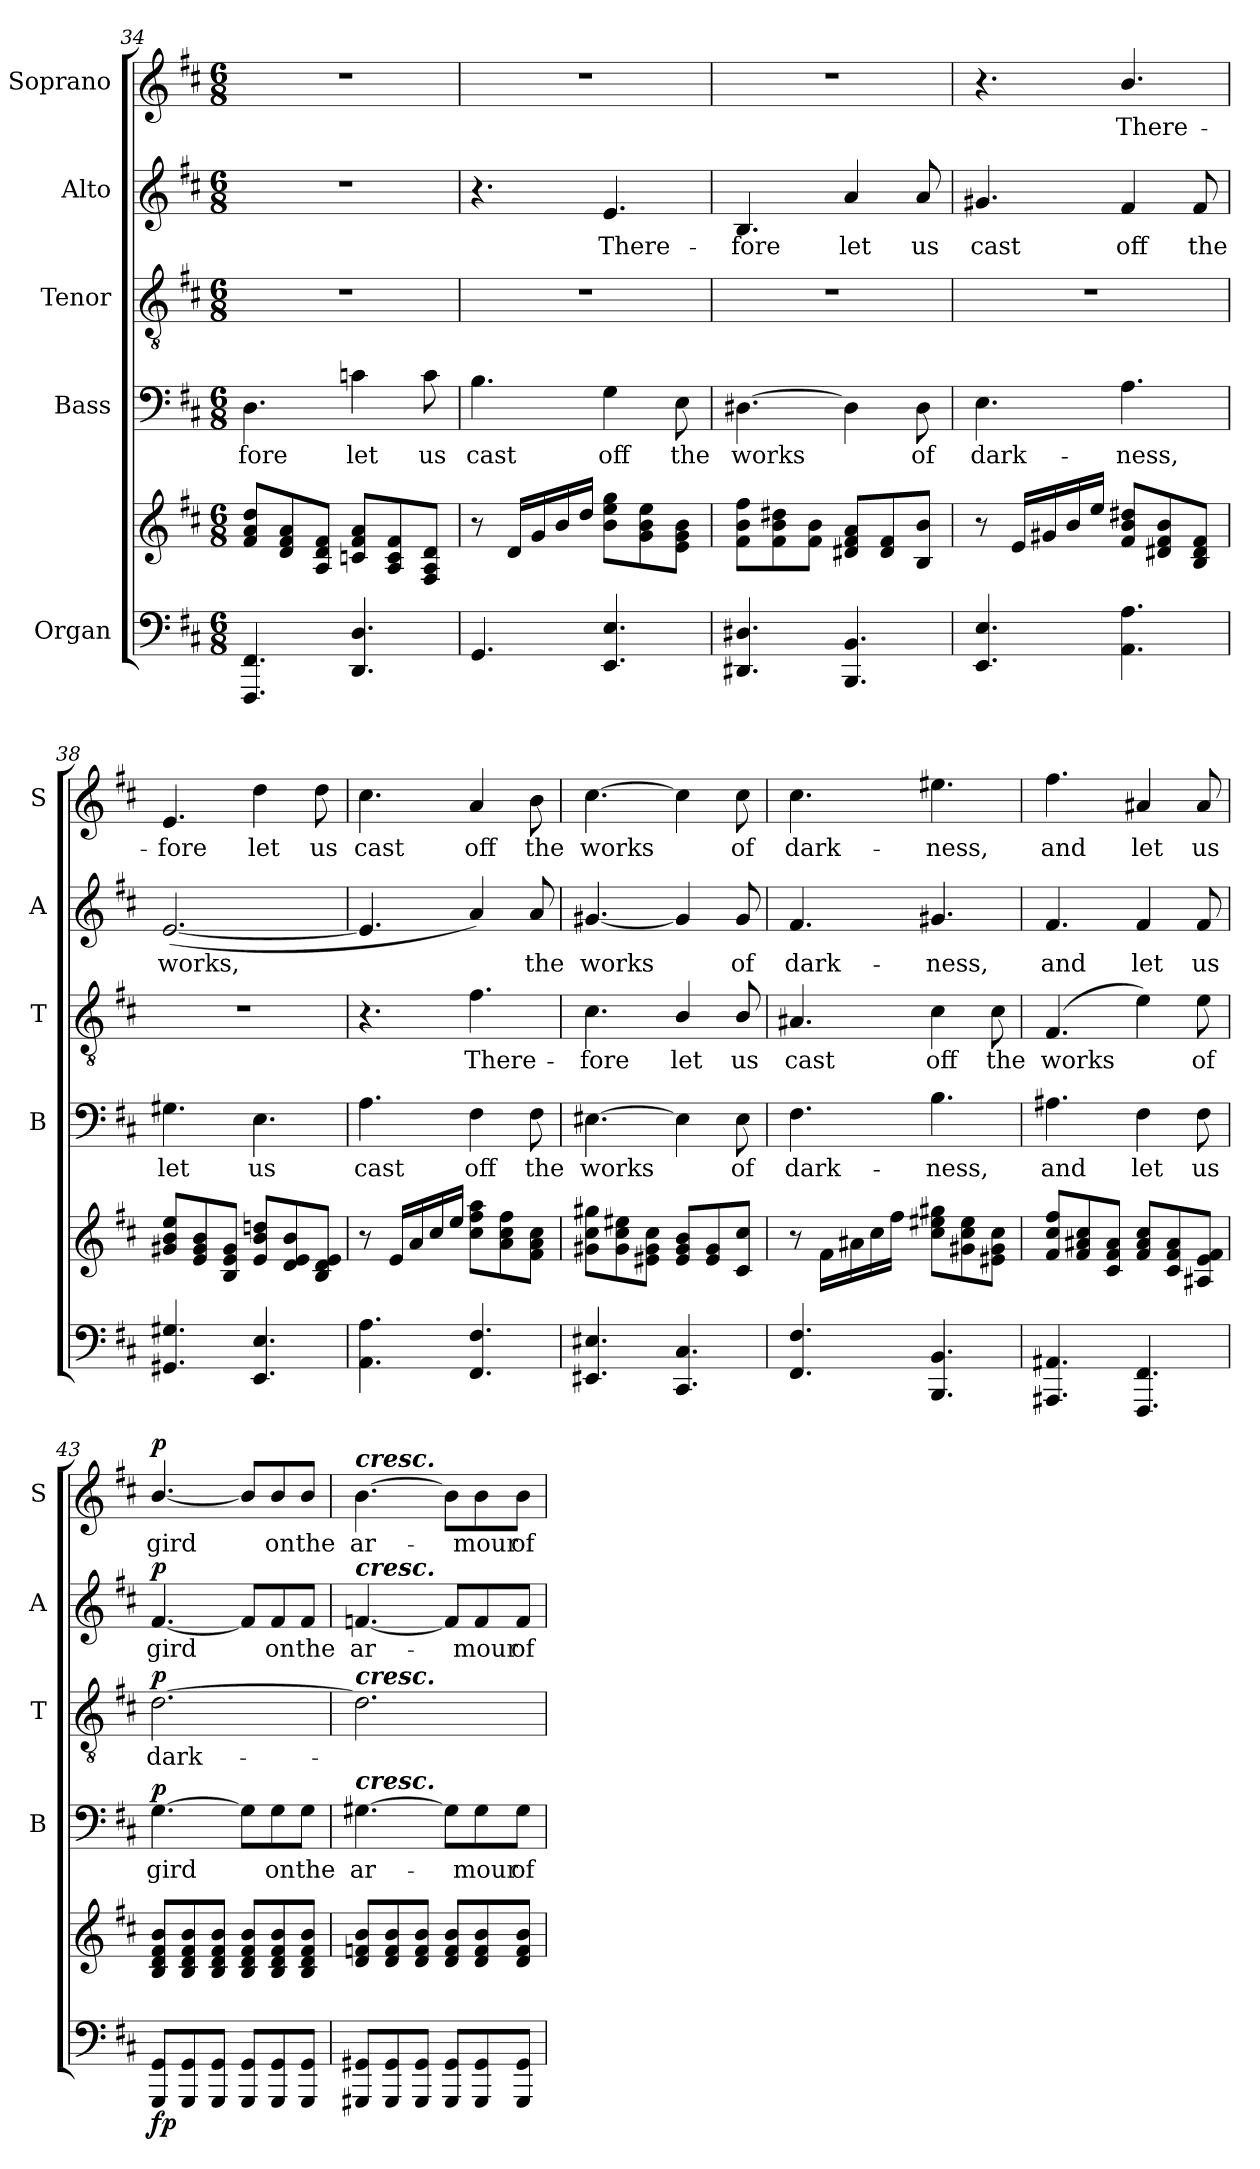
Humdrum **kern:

**kern	**kern	**dynam	**kern	**text	**dynam	**kern	**text	**dynam	**kern	**text	**dynam	**kern	**text	**dynam
*part5	*part5	*part5	*part4	*part4	*part4	*part3	*part3	*part3	*part2	*part2	*part2	*part1	*part1	*part1
*staff6	*staff5	*staff5/6	*staff4	*staff4	*staff4	*staff3	*staff3	*staff3	*staff2	*staff2	*staff2	*staff1	*staff1	*staff1
*I"Organ	*	*	*I"Bass	*	*	*I"Tenor	*	*	*I"Alto	*	*	*I"Soprano	*	*
*	*	*	*I'B	*	*	*I'T	*	*	*I'A	*	*	*I'S	*	*
*clefF4	*clefG2	*	*clefF4	*	*	*clefGv2	*	*	*clefG2	*	*	*clefG2	*	*
*k[f#c#]	*k[f#c#]	*	*k[f#c#]	*	*	*k[f#c#]	*	*	*k[f#c#]	*	*	*k[f#c#]	*	*
*D:	*D:	*	*D:	*	*	*D:	*	*	*D:	*	*	*D:	*	*
*M6/8	*M6/8	*	*M6/8	*	*	*M6/8	*	*	*M6/8	*	*	*M6/8	*	*
=34	=34	=34	=34	=34	=34	=34	=34	=34	=34	=34	=34	=34	=34	=34
*^	*	*	*	*	*	*	*	*	*	*	*	*	*	*
!	!	!	!	!	!LO:LY:b	!	!	!	!	!	!	!	!	!	!
4.FFF#/ 4.FF#/	2.ryy	8f#/ 8a/ 8dd/L	.	4.D\	-fore	.	2.r	.	.	2.r	.	.	2.r	.	.
.	.	8d/ 8f#/ 8a/	.	.	.	.	.	.	.	.	.	.	.	.	.
.	.	8A/ 8d/ 8f#/J	.	.	.	.	.	.	.	.	.	.	.	.	.
!	!	!	!	!	!LO:LY:b	!	!	!	!	!	!	!	!	!	!
4.DD/ 4.D/	.	8cn/ 8f#/ 8a/L	.	4cn\	let	.	.	.	.	.	.	.	.	.	.
.	.	8A/ 8c/ 8f#/	.	.	.	.	.	.	.	.	.	.	.	.	.
!	!	!	!	!	!LO:LY:b	!	!	!	!	!	!	!	!	!	!
.	.	8F#/ 8A/ 8d/J	.	8c\	us	.	.	.	.	.	.	.	.	.	.
=35	=35	=35	=35	=35	=35	=35	=35	=35	=35	=35	=35	=35	=35	=35	=35
!	!	!	!	!	!LO:LY:b	!	!	!	!	!	!	!	!	!	!
4.GG/	2.ryy	8r	.	4.B\	cast	.	2.r	.	.	4.r	.	.	2.r	.	.
.	.	16d/LL	.	.	.	.	.	.	.	.	.	.	.	.	.
.	.	16g/	.	.	.	.	.	.	.	.	.	.	.	.	.
.	.	16b/	.	.	.	.	.	.	.	.	.	.	.	.	.
.	.	16dd/JJ	.	.	.	.	.	.	.	.	.	.	.	.	.
!	!	!	!	!	!LO:LY:b	!	!	!	!	!	!LO:LY:b	!	!	!	!
4.EE/ 4.E/	.	8b\ 8ee\ 8gg\L	.	4G\	off	.	.	.	.	4.e/	There-	.	.	.	.
.	.	8g\ 8b\ 8ee\	.	.	.	.	.	.	.	.	.	.	.	.	.
!	!	!	!	!	!LO:LY:b	!	!	!	!	!	!	!	!	!	!
.	.	8e\ 8g\ 8b\J	.	8E\	the	.	.	.	.	.	.	.	.	.	.
!!LO:LB:g=z
=36	=36	=36	=36	=36	=36	=36	=36	=36	=36	=36	=36	=36	=36	=36	=36
!	!	!	!	!	!LO:LY:b	!	!	!	!	!	!LO:LY:b	!	!	!	!
4.DD#X/ 4.D#X/	2.ryy	8f#\ 8b\ 8ff#\L	.	[4.D#X\	works	.	2.r	.	.	4.B/	-fore	.	2.r	.	.
.	.	8f#\ 8b\ 8dd#X\	.	.	.	.	.	.	.	.	.	.	.	.	.
.	.	8f#\ 8b\J	.	.	.	.	.	.	.	.	.	.	.	.	.
!	!	!	!	!	!	!	!	!	!	!	!LO:LY:b	!	!	!	!
4.BBB/ 4.BB/	.	8d#X/ 8f#/ 8a/L	.	4D#\]	.	.	.	.	.	4a/	let	.	.	.	.
.	.	8d#/ 8f#/	.	.	.	.	.	.	.	.	.	.	.	.	.
!	!	!	!	!	!LO:LY:b	!	!	!	!	!	!LO:LY:b	!	!	!	!
.	.	8B/ 8b/J	.	8D#\	of	.	.	.	.	8a/	us	.	.	.	.
*v	*v	*	*	*	*	*	*	*	*	*	*	*	*	*	*
!!LO:PB:g=z
=37	=37	=37	=37	=37	=37	=37	=37	=37	=37	=37	=37	=37	=37	=37
!	!	!	!	!LO:LY:b	!	!	!	!	!	!LO:LY:b	!	!	!	!
4.EE/ 4.E/	8r	.	4.E\	dark-	.	2.r	.	.	4.g#X/	cast	.	4.r	.	.
.	16e/LL	.	.	.	.	.	.	.	.	.	.	.	.	.
.	16g#X/	.	.	.	.	.	.	.	.	.	.	.	.	.
.	16b/	.	.	.	.	.	.	.	.	.	.	.	.	.
.	16ee/JJ	.	.	.	.	.	.	.	.	.	.	.	.	.
!	!	!	!	!LO:LY:b	!	!	!	!	!	!LO:LY:b	!	!	!LO:LY:b	!
4.AA\ 4.A\	8f#/ 8b/ 8dd#X/L	.	4.A\	-ness,	.	.	.	.	4f#/	off	.	4.b/	There-	.
.	8d#X/ 8f#/ 8b/	.	.	.	.	.	.	.	.	.	.	.	.	.
!	!	!	!	!	!	!	!	!	!	!LO:LY:b	!	!	!	!
.	8B/ 8d#/ 8f#/J	.	.	.	.	.	.	.	8f#/	the	.	.	.	.
=38	=38	=38	=38	=38	=38	=38	=38	=38	=38	=38	=38	=38	=38	=38
!	!	!	!	!LO:LY:b	!	!	!	!	!	!LO:LY:b	!	!	!LO:LY:b	!
4.GG#X/ 4.G#X/	8g#X/ 8b/ 8ee/L	.	4.G#X\	let	.	2.r	.	.	(<[2.e/	works,	.	4.e/	-fore	.
.	8e/ 8g#/ 8b/	.	.	.	.	.	.	.	.	.	.	.	.	.
.	8B/ 8e/ 8g#/J	.	.	.	.	.	.	.	.	.	.	.	.	.
!	!	!	!	!LO:LY:b	!	!	!	!	!	!	!	!	!LO:LY:b	!
4.EE/ 4.E/	8e/ 8b/ 8ddni/L	.	4.E\	us	.	.	.	.	.	.	.	4dd\	let	.
.	8d/ 8e/ 8b/	.	.	.	.	.	.	.	.	.	.	.	.	.
!	!	!	!	!	!	!	!	!	!	!	!	!	!LO:LY:b	!
.	8B/ 8d/ 8e/J	.	.	.	.	.	.	.	.	.	.	8dd\	us	.
=39	=39	=39	=39	=39	=39	=39	=39	=39	=39	=39	=39	=39	=39	=39
!	!	!	!	!LO:LY:b	!	!	!	!	!	!	!	!	!LO:LY:b	!
4.AA\ 4.A\	8r	.	4.A\	cast	.	4.r	.	.	4.e/]	.	.	4.cc#\	cast	.
.	16e/LL	.	.	.	.	.	.	.	.	.	.	.	.	.
.	16a/	.	.	.	.	.	.	.	.	.	.	.	.	.
.	16cc#/	.	.	.	.	.	.	.	.	.	.	.	.	.
.	16ee/JJ	.	.	.	.	.	.	.	.	.	.	.	.	.
!	!	!	!	!LO:LY:b	!	!	!LO:LY:b	!	!	!	!	!	!LO:LY:b	!
4.FF#/ 4.F#/	8cc#\ 8ff#\ 8aa\L	.	4F#\	off	.	4.f#\	There-	.	4a/)	.	.	4a/	off	.
.	8a\ 8cc#\ 8ff#\	.	.	.	.	.	.	.	.	.	.	.	.	.
!	!	!	!	!LO:LY:b	!	!	!	!	!	!LO:LY:b	!	!	!LO:LY:b	!
.	8f#\ 8a\ 8cc#\J	.	8F#\	the	.	.	.	.	8a/	the	.	8b\	the	.
=40	=40	=40	=40	=40	=40	=40	=40	=40	=40	=40	=40	=40	=40	=40
!	!	!	!	!LO:LY:b	!	!	!LO:LY:b	!	!	!LO:LY:b	!	!	!LO:LY:b	!
4.EE#X/ 4.E#X/	8g#X\ 8cc#\ 8gg#X\L	.	[4.E#X\	works	.	4.c#\	-fore	.	[4.g#X/	works	.	[4.cc#\	works	.
.	8g#\ 8cc#\ 8ee#X\	.	.	.	.	.	.	.	.	.	.	.	.	.
.	8e#X\ 8g#\ 8cc#\J	.	.	.	.	.	.	.	.	.	.	.	.	.
!	!	!	!	!	!	!	!LO:LY:b	!	!	!	!	!	!	!
4.CC#/ 4.C#/	8e#/ 8g#/ 8b/L	.	4E#\]	.	.	4B/	let	.	4g#/]	.	.	4cc#\]	.	.
.	8e#/ 8g#/	.	.	.	.	.	.	.	.	.	.	.	.	.
!	!	!	!	!LO:LY:b	!	!	!LO:LY:b	!	!	!LO:LY:b	!	!	!LO:LY:b	!
.	8c#/ 8cc#/J	.	8E#\	of	.	8B/	us	.	8g#/	of	.	8cc#\	of	.
=41	=41	=41	=41	=41	=41	=41	=41	=41	=41	=41	=41	=41	=41	=41
!	!	!	!	!LO:LY:b	!	!	!LO:LY:b	!	!	!LO:LY:b	!	!	!LO:LY:b	!
4.FF#/ 4.F#/	8r	.	4.F#\	dark-	.	4.A#X/	cast	.	4.f#/	dark-	.	4.cc#\	dark-	.
.	16f#\LL	.	.	.	.	.	.	.	.	.	.	.	.	.
.	16a#X\	.	.	.	.	.	.	.	.	.	.	.	.	.
.	16cc#\	.	.	.	.	.	.	.	.	.	.	.	.	.
.	16ff#\JJ	.	.	.	.	.	.	.	.	.	.	.	.	.
!	!	!	!	!LO:LY:b	!	!	!LO:LY:b	!	!	!LO:LY:b	!	!	!LO:LY:b	!
4.BBB/ 4.BB/	8cc#\ 8ee#X\ 8gg#X\L	.	4.B\	-ness,	.	4c#\	off	.	4.g#X/	-ness,	.	4.ee#X\	-ness,	.
.	8g#X\ 8cc#\ 8ee#\	.	.	.	.	.	.	.	.	.	.	.	.	.
!	!	!	!	!	!	!	!LO:LY:b	!	!	!	!	!	!	!
.	8e#X\ 8g#\ 8cc#\J	.	.	.	.	8c#\	the	.	.	.	.	.	.	.
!!LO:LB:g=z
=42	=42	=42	=42	=42	=42	=42	=42	=42	=42	=42	=42	=42	=42	=42
!	!	!	!	!LO:LY:b	!	!	!LO:LY:b	!	!	!LO:LY:b	!	!	!LO:LY:b	!
4.AAA#X/ 4.AA#X/	8f#/ 8cc#/ 8ff#/L	.	4.A#X\	and	.	(<4.F#/	works	.	4.f#/	and	.	4.ff#\	and	.
.	8f#/ 8a#X/ 8cc#/	.	.	.	.	.	.	.	.	.	.	.	.	.
.	8c#/ 8f#/ 8a#/J	.	.	.	.	.	.	.	.	.	.	.	.	.
!	!	!	!	!LO:LY:b	!	!	!	!	!	!LO:LY:b	!	!	!LO:LY:b	!
4.FFF#/ 4.FF#/	8f#/ 8a#/ 8cc#/L	.	4F#\	let	.	4e\)	.	.	4f#/	let	.	4a#X/	let	.
.	8c#/ 8f#/ 8a#/	.	.	.	.	.	.	.	.	.	.	.	.	.
!	!	!	!	!LO:LY:b	!	!	!LO:LY:b	!	!	!LO:LY:b	!	!	!LO:LY:b	!
.	8A#X/ 8e/ 8f#/J	.	8F#\	us	.	8e\	of	.	8f#/	us	.	8a#/	us	.
!!LO:PB:g=z
=43	=43	=43	=43	=43	=43	=43	=43	=43	=43	=43	=43	=43	=43	=43
!	!	!LO:DY:b=2	!	!LO:LY:b	!LO:DY:b	!	!LO:LY:b	!LO:DY:b	!	!LO:LY:b	!LO:DY:b	!	!LO:LY:b	!LO:DY:b
8GGG/ 8GG/L	8B/ 8d/ 8f#/ 8b/L	fp	[4.G\	gird	p	[2.d\	dark-	p	[4.f#/	gird	p	[4.b/	gird	p
8GGG/ 8GG/	8B/ 8d/ 8f#/ 8b/	.	.	.	.	.	.	.	.	.	.	.	.	.
8GGG/ 8GG/J	8B/ 8d/ 8f#/ 8b/J	.	.	.	.	.	.	.	.	.	.	.	.	.
8GGG/ 8GG/L	8B/ 8d/ 8f#/ 8b/L	.	8G\L]	.	.	.	.	.	8f#/L]	.	.	8b/L]	.	.
!	!	!	!	!LO:LY:b	!	!	!	!	!	!LO:LY:b	!	!	!LO:LY:b	!
8GGG/ 8GG/	8B/ 8d/ 8f#/ 8b/	.	8G\	on	.	.	.	.	8f#/	on	.	8b/	on	.
!	!	!	!	!LO:LY:b	!	!	!	!	!	!LO:LY:b	!	!	!LO:LY:b	!
8GGG/ 8GG/J	8B/ 8d/ 8f#/ 8b/J	.	8G\J	the	.	.	.	.	8f#/J	the	.	8b/J	the	.
=44	=44	=44	=44	=44	=44	=44	=44	=44	=44	=44	=44	=44	=44	=44
!	!	!	!	!	!	!	!	!	!	!	!	!LO:TX:a:Bi:t=cresc.	!	!
!	!	!	!	!	!	!	!	!	!LO:TX:a:Bi:t=cresc.	!	!	!	!	!
!	!	!	!	!	!	!LO:TX:a:Bi:t=cresc.	!	!	!	!	!	!	!	!
!	!	!	!LO:TX:a:Bi:t=cresc.	!	!	!	!	!	!	!	!	!	!	!
!	!	!	!	!LO:LY:b	!	!	!	!	!	!LO:LY:b	!	!	!LO:LY:b	!
8GGG#X/ 8GG#X/L	8d/ 8fn/ 8b/L	.	[4.G#X\	ar-	.	2.d\]	.	.	[4.fn/	ar-	.	[4.b\	ar-	.
8GGG#/ 8GG#/	8d/ 8f/ 8b/	.	.	.	.	.	.	.	.	.	.	.	.	.
8GGG#/ 8GG#/J	8d/ 8f/ 8b/J	.	.	.	.	.	.	.	.	.	.	.	.	.
8GGG#/ 8GG#/L	8d/ 8f/ 8b/L	.	8G#\L]	.	.	.	.	.	8f/L]	.	.	8b\L]	.	.
!	!	!	!	!LO:LY:b	!	!	!	!	!	!LO:LY:b	!	!	!LO:LY:b	!
8GGG#/ 8GG#/	8d/ 8f/ 8b/	.	8G#\	mour	.	.	.	.	8f/	mour	.	8b\	mour	.
!	!	!	!	!LO:LY:b	!	!	!	!	!	!LO:LY:b	!	!	!LO:LY:b	!
8GGG#/ 8GG#/J	8d/ 8f/ 8b/J	.	8G#\J	of	.	.	.	.	8f/J	of	.	8b\J	of	.
=	=	=	=	=	=	=	=	=	=	=	=	=	=	=
*-	*-	*-	*-	*-	*-	*-	*-	*-	*-	*-	*-	*-	*-	*-
